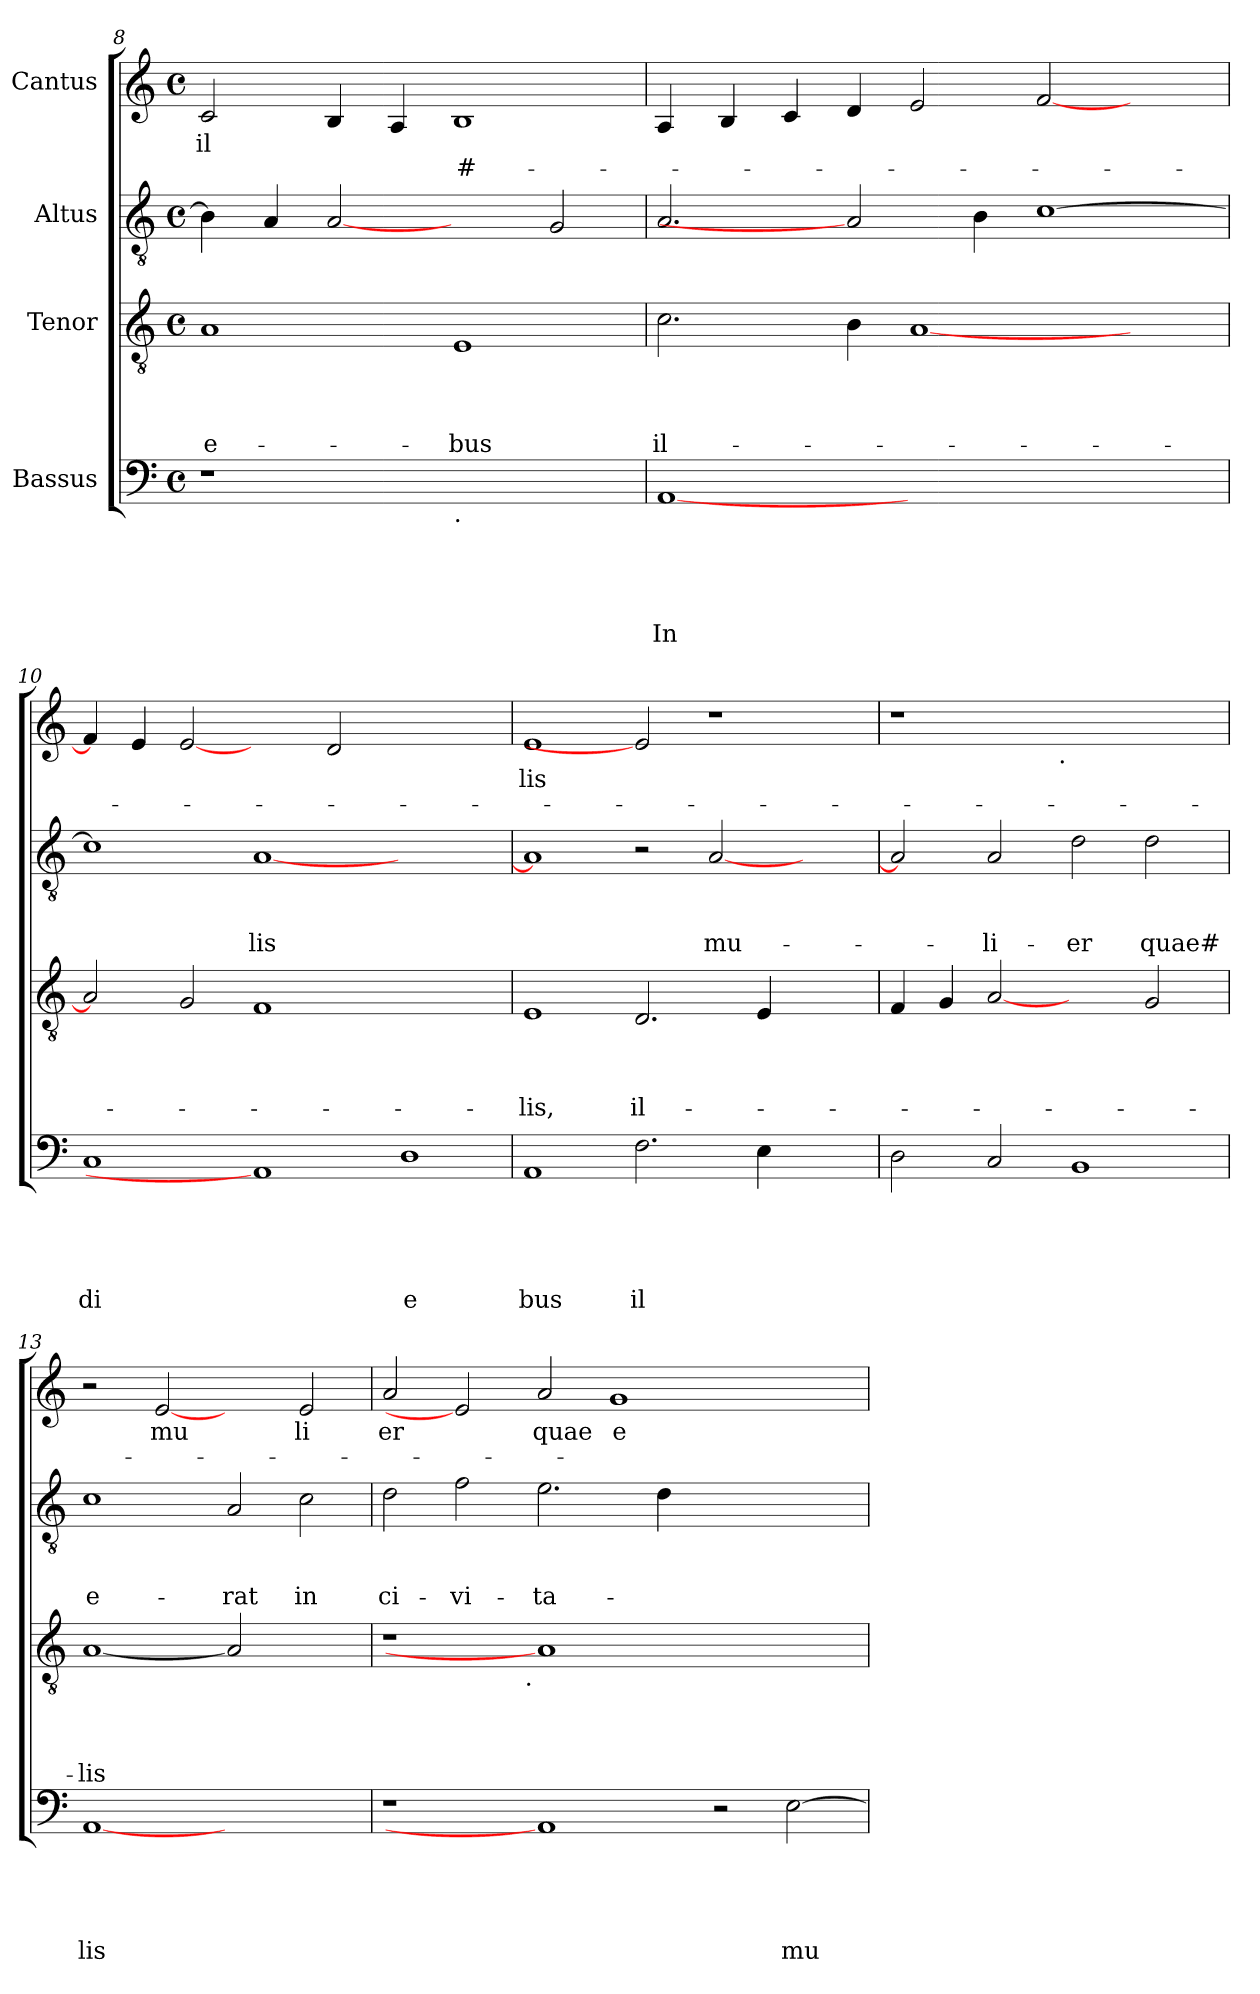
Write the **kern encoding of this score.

**kern	**text	**text	**text	**text	**text	**kern	**text	**text	**text	**text	**kern	**text	**text	**text	**kern	**text	**text
*part4	*part4	*part4	*part4	*part4	*part4	*part3	*part3	*part3	*part3	*part3	*part2	*part2	*part2	*part2	*part1	*part1	*part1
*staff4	*staff4	*staff4	*staff4	*staff4	*staff4	*staff3	*staff3	*staff3	*staff3	*staff3	*staff2	*staff2	*staff2	*staff2	*staff1	*staff1	*staff1
*I"Bassus	*	*	*	*	*	*I"Tenor	*	*	*	*	*I"Altus	*	*	*	*I"Cantus	*	*
!!LO:LB:g=z
*clefF4	*	*	*	*	*	*clefGv2	*	*	*	*	*clefGv2	*	*	*	*clefG2	*	*
*k[]	*	*	*	*	*	*k[]	*	*	*	*	*k[]	*	*	*	*k[]	*	*
*C:	*	*	*	*	*	*C:	*	*	*	*	*C:	*	*	*	*C:	*	*
*M4/4	*	*	*	*	*	*M4/4	*	*	*	*	*M4/4	*	*	*	*M4/4	*	*
*met(c)	*	*	*	*	*	*met(c)	*	*	*	*	*met(c)	*	*	*	*met(c)	*	*
=8	=8	=8	=8	=8	=8	=8	=8	=8	=8	=8	=8	=8	=8	=8	=8	=8	=8
!	!	!	!	!	!	!	!	!	!	!LO:LY:b	!	!	!	!	!	!LO:LY:b	!
1r	.	.	.	.	.	1A	.	.	.	-e-	4B\]	.	.	.	2c/	il	.
.	.	.	.	.	.	.	.	.	.	.	4A/	.	.	.	.	.	.
.	.	.	.	.	.	.	.	.	.	.	[2A	.	.	.	4B/	.	.
.	.	.	.	.	.	.	.	.	.	.	.	.	.	.	4A/	.	.
!LO:TX:b:t=.	!	!	!	!	!	!	!	!	!	!	!	!	!	!	!	!	!
!	!	!	!	!	!	!	!	!	!	!LO:LY:b	!	!	!	!	!	!	!LO:LY:b
1ryy	.	.	.	.	.	1E	.	.	.	-bus	2ryy	.	.	.	1B	.	#-
.	.	.	.	.	.	.	.	.	.	.	2G/	.	.	.	.	.	.
=9	=9	=9	=9	=9	=9	=9	=9	=9	=9	=9	=9	=9	=9	=9	=9	=9	=9
!	!	!	!	!	!LO:LY:b	!	!	!	!	!LO:LY:b	!	!	!	!	!	!	!
[1AA	.	.	.	.	In	2.c\	.	.	.	il-	2.A/	.	.	.	4A/	.	.
.	.	.	.	.	.	.	.	.	.	.	.	.	.	.	4B/	.	.
.	.	.	.	.	.	.	.	.	.	.	.	.	.	.	4c/	.	.
.	.	.	.	.	.	4B\	.	.	.	.	2A]	.	.	.	4d/	.	.
1.ryy	.	.	.	.	.	[<1A	.	.	.	.	.	.	.	.	2e/	.	.
.	.	.	.	.	.	.	.	.	.	.	4B\	.	.	.	.	.	.
.	.	.	.	.	.	.	.	.	.	.	[>1c	.	.	.	[<2f/	.	.
.	.	.	.	.	.	2ryy	.	.	.	.	.	.	.	.	2ryy	.	.
=10	=10	=10	=10	=10	=10	=10	=10	=10	=10	=10	=10	=10	=10	=10	=10	=10	=10
!	!	!	!	!	!LO:LY:b	!	!	!	!	!	!	!	!	!	!	!	!
1C	.	.	.	.	di	2A/]	.	.	.	.	1c]	.	.	.	4f/]	.	.
.	.	.	.	.	.	.	.	.	.	.	.	.	.	.	4e/	.	.
.	.	.	.	.	.	2G/	.	.	.	.	.	.	.	.	[2e	.	.
!	!	!	!	!	!	!	!	!	!	!	!	!	!	!LO:LY:b	!	!	!
1AA]	.	.	.	.	.	1F	.	.	.	.	[<1A	.	.	lis	2ryy	.	.
.	.	.	.	.	.	.	.	.	.	.	.	.	.	.	2d/	.	.
!	!	!	!	!	!LO:LY:b	!	!	!	!	!	!	!	!	!	!	!	!
1D	.	.	.	.	e	1ryy	.	.	.	.	1ryy	.	.	.	1ryy	.	.
=11	=11	=11	=11	=11	=11	=11	=11	=11	=11	=11	=11	=11	=11	=11	=11	=11	=11
!	!	!	!	!	!LO:LY:b	!	!	!	!	!LO:LY:b	!	!	!	!	!	!LO:LY:b	!
1AA	.	.	.	.	bus	1E	.	.	.	-lis,	1A]	.	.	.	1e	lis	.
!	!	!	!	!	!LO:LY:b	!	!	!	!	!LO:LY:b	!	!	!	!	!	!	!
2.F\	.	.	.	.	il	2.D/	.	.	.	il-	2r	.	.	.	2e]	.	.
!	!	!	!	!	!	!	!	!	!	!	!	!	!	!LO:LY:b	!	!	!
.	.	.	.	.	.	.	.	.	.	.	[<2A/	.	.	mu-	1r	.	.
4E\	.	.	.	.	.	4E/	.	.	.	.	.	.	.	.	.	.	.
2ryy	.	.	.	.	.	2ryy	.	.	.	.	2ryy	.	.	.	.	.	.
=12	=12	=12	=12	=12	=12	=12	=12	=12	=12	=12	=12	=12	=12	=12	=12	=12	=12
*	*	*	*	*	*	*	*	*	*	*	*	*	*	*	*^	*	*
2D\	.	.	.	.	.	4F/	.	.	.	.	2A/]	.	.	.	1r	2ryy	.	.
.	.	.	.	.	.	4G/	.	.	.	.	.	.	.	.	.	.	.	.
!	!	!	!	!	!	!	!	!	!	!	!	!	!	!LO:LY:b	!	!	!	!
2C/	.	.	.	.	.	[2A	.	.	.	.	2A/	.	.	-li-	.	4...ryy	.	.
!	!	!	!	!	!	!	!	!	!	!	!	!	!	!	!	!LO:TX:b:t=.	!	!
.	.	.	.	.	.	.	.	.	.	.	.	.	.	.	.	1ryy	.	.
!	!	!	!	!	!	!	!	!	!	!	!	!	!	!LO:LY:b	!	!	!	!
1BB	.	.	.	.	.	2ryy	.	.	.	.	2d\	.	.	-er	1ryy	.	.	.
!	!	!	!	!	!	!	!	!	!	!	!	!	!	!LO:LY:b:rj	!	!	!	!
.	.	.	.	.	.	2G/	.	.	.	.	2d\	.	.	quae#	.	.	.	.
.	.	.	.	.	.	.	.	.	.	.	.	.	.	.	.	32ryy	.	.
=13	=13	=13	=13	=13	=13	=13	=13	=13	=13	=13	=13	=13	=13	=13	=13	=13	=13	=13
!	!	!	!	!	!LO:LY:b	!	!	!	!	!LO:LY:b	!	!	!	!LO:LY:b	!	!	!	!
*	*	*	*	*	*	*	*	*	*	*	*	*	*	*	*v	*v	*	*
[1AA	.	.	.	.	lis	[1A	.	.	.	-lis	1c	.	.	e-	2r	.	.
!	!	!	!	!	!	!	!	!	!	!	!	!	!	!	!	!LO:LY:b	!
.	.	.	.	.	.	.	.	.	.	.	.	.	.	.	[2e	mu	.
!	!	!	!	!	!	!	!	!	!	!	!	!	!	!LO:LY:b	!	!	!
1ryy	.	.	.	.	.	2A]	.	.	.	.	2A/	.	.	-rat	2ryy	.	.
!	!	!	!	!	!	!	!	!	!	!	!	!	!	!LO:LY:b	!	!LO:LY:b	!
.	.	.	.	.	.	2ryy	.	.	.	.	2c\	.	.	in	2e/	li	.
=14	=14	=14	=14	=14	=14	=14	=14	=14	=14	=14	=14	=14	=14	=14	=14	=14	=14
!	!	!	!	!	!	!	!	!	!	!	!	!	!	!LO:LY:b	!	!LO:LY:b	!
*	*	*	*	*	*	*^	*	*	*	*	*	*	*	*	*	*	*
1r	.	.	.	.	.	1r	2ryy	.	.	.	.	2d\	.	.	ci-	2a/	er	.
!	!	!	!	!	!	!	!	!	!	!	!	!	!	!	!LO:LY:b	!	!	!
.	.	.	.	.	.	.	4...ryy	.	.	.	.	2f\	.	.	-vi-	2e]	.	.
!	!	!	!	!	!	!	!LO:TX:b:t=.	!	!	!	!	!	!	!	!	!	!	!
.	.	.	.	.	.	.	1ryy	.	.	.	.	.	.	.	.	.	.	.
!	!	!	!	!	!	!	!	!	!	!	!	!	!	!	!LO:LY:b	!	!LO:LY:b	!
1AA]	.	.	.	.	.	1A]	.	.	.	.	.	2.e\	.	.	-ta-	2a/	quae	.
!	!	!	!	!	!	!	!	!	!	!	!	!	!	!	!	!	!LO:LY:b	!
.	.	.	.	.	.	.	.	.	.	.	.	.	.	.	.	1g	e	.
.	.	.	.	.	.	.	.	.	.	.	.	4d\	.	.	.	.	.	.
.	.	.	.	.	.	.	1ryy	.	.	.	.	.	.	.	.	.	.	.
2r	.	.	.	.	.	1ryy	.	.	.	.	.	1ryy	.	.	.	.	.	.
!	!	!	!	!	!LO:LY:b	!	!	!	!	!	!	!	!	!	!	!	!	!
[<2E\	.	.	.	.	mu	.	.	.	.	.	.	.	.	.	.	2ryy	.	.
.	.	.	.	.	.	.	32ryy	.	.	.	.	.	.	.	.	.	.	.
*	*	*	*	*	*	*v	*v	*	*	*	*	*	*	*	*	*	*	*
=	=	=	=	=	=	=	=	=	=	=	=	=	=	=	=	=	=
*-	*-	*-	*-	*-	*-	*-	*-	*-	*-	*-	*-	*-	*-	*-	*-	*-	*-
